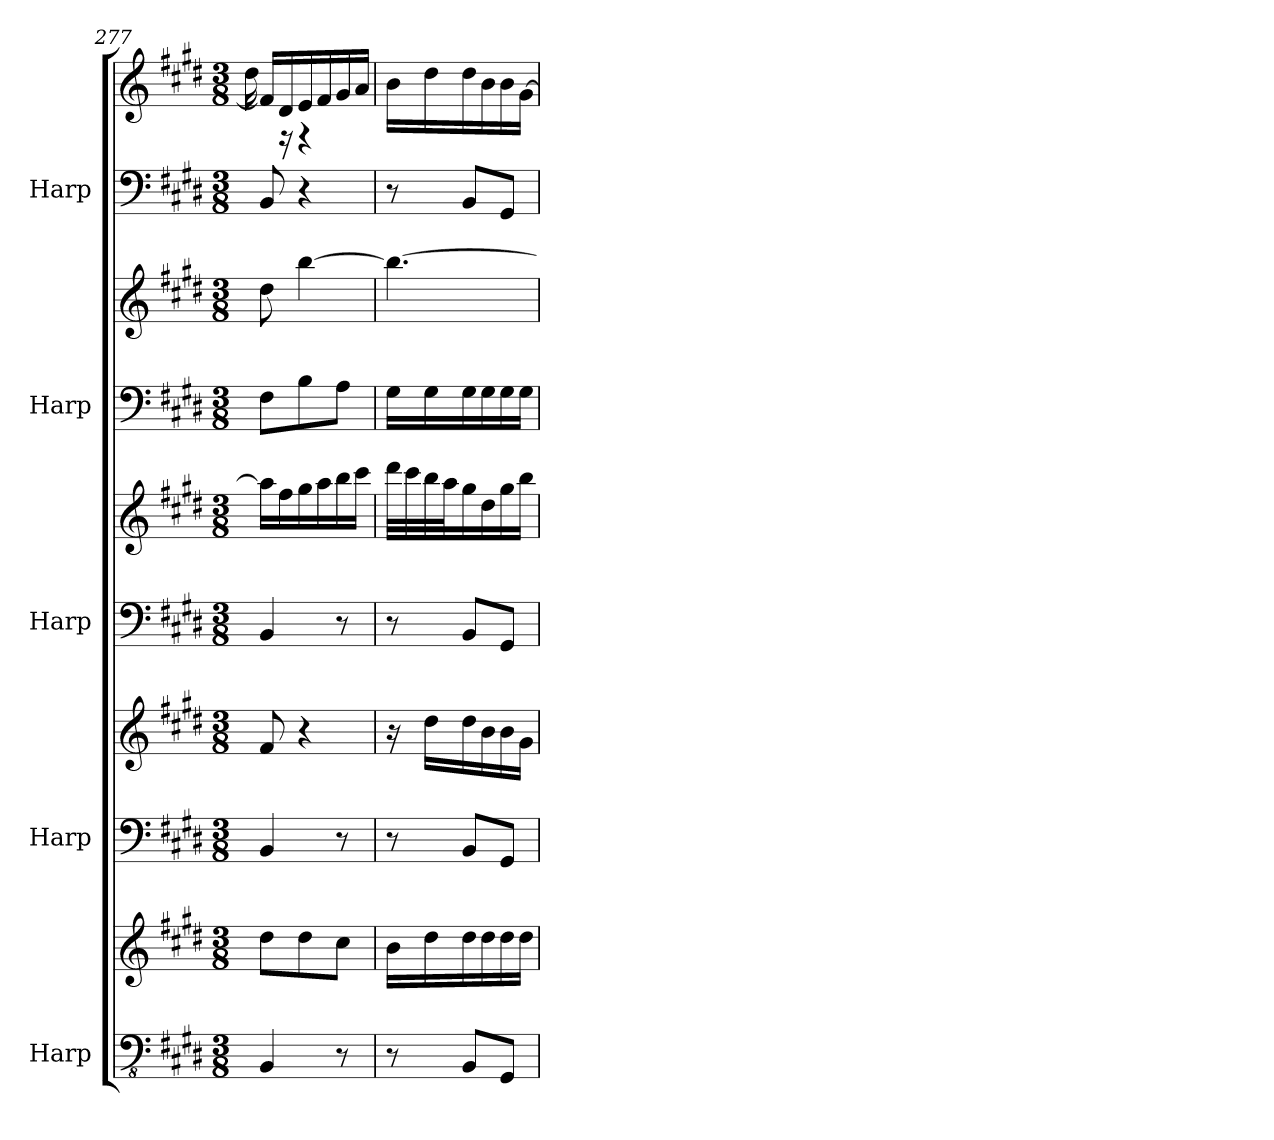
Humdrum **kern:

**kern	**kern	**kern	**kern	**kern	**kern	**kern	**kern	**kern	**kern
*part5	*part5	*part4	*part4	*part3	*part3	*part2	*part2	*part1	*part1
*staff10	*staff9	*staff8	*staff7	*staff6	*staff5	*staff4	*staff3	*staff2	*staff1
*I"Harp	*	*I"Harp	*	*I"Harp	*	*I"Harp	*	*I"Harp	*
*I'Hp	*	*I'Hp	*	*I'Hp	*	*I'Hp	*	*I'Hp	*
!!LO:PB:g=z
*clefFv4	*clefG2	*clefF4	*clefG2	*clefF4	*clefG2	*clefF4	*clefG2	*clefF4	*clefG2
*k[f#c#g#d#]	*k[f#c#g#d#]	*k[f#c#g#d#]	*k[f#c#g#d#]	*k[f#c#g#d#]	*k[f#c#g#d#]	*k[f#c#g#d#]	*k[f#c#g#d#]	*k[f#c#g#d#]	*k[f#c#g#d#]
*M3/8	*M3/8	*M3/8	*M3/8	*M3/8	*M3/8	*M3/8	*M3/8	*M3/8	*M3/8
=277	=277	=277	=277	=277	=277	=277	=277	=277	=277
*	*	*	*	*	*	*	*	*	*^
4BBB/	8dd#\L	4BB/	8f#/	4BB/	16aa\LL]	8F#\L	8dd#\	8BB/	16f#/LL]	16dd#\
.	.	.	.	.	16ff#\	.	.	.	16d#/	16r
.	8dd#\	.	4r	.	16gg#\	8B\	[4bb\	4r	16e/	4r
.	.	.	.	.	16aa\	.	.	.	16f#/	.
8r	8cc#\J	8r	.	8r	16bb\	8A\J	.	.	16g#/	.
.	.	.	.	.	16ccc#\JJ	.	.	.	16a/JJ	.
*	*	*	*	*	*	*	*	*	*v	*v
=278	=278	=278	=278	=278	=278	=278	=278	=278	=278
8r	16b\LL	8r	16r	8r	32ddd#\LLL	16G#\LL	4.bb\_	8r	16b\LL
.	.	.	.	.	32ccc#\	.	.	.	.
.	16dd#\	.	16dd#\LL	.	32bb\	16G#\	.	.	16dd#\
.	.	.	.	.	32aa\J	.	.	.	.
8BBB/L	16dd#\	8BB/L	16dd#\	8BB/L	16gg#\	16G#\	.	8BB/L	16dd#\
.	16dd#\	.	16b\	.	16dd#\	16G#\	.	.	16b\
8GGG#/J	16dd#\	8GG#/J	16b\	8GG#/J	16gg#\	16G#\	.	8GG#/J	16b\
.	16dd#\JJ	.	16g#\JJ	.	16bb\JJ	16G#\JJ	.	.	[16g#\JJ
=	=	=	=	=	=	=	=	=	=
*-	*-	*-	*-	*-	*-	*-	*-	*-	*-
